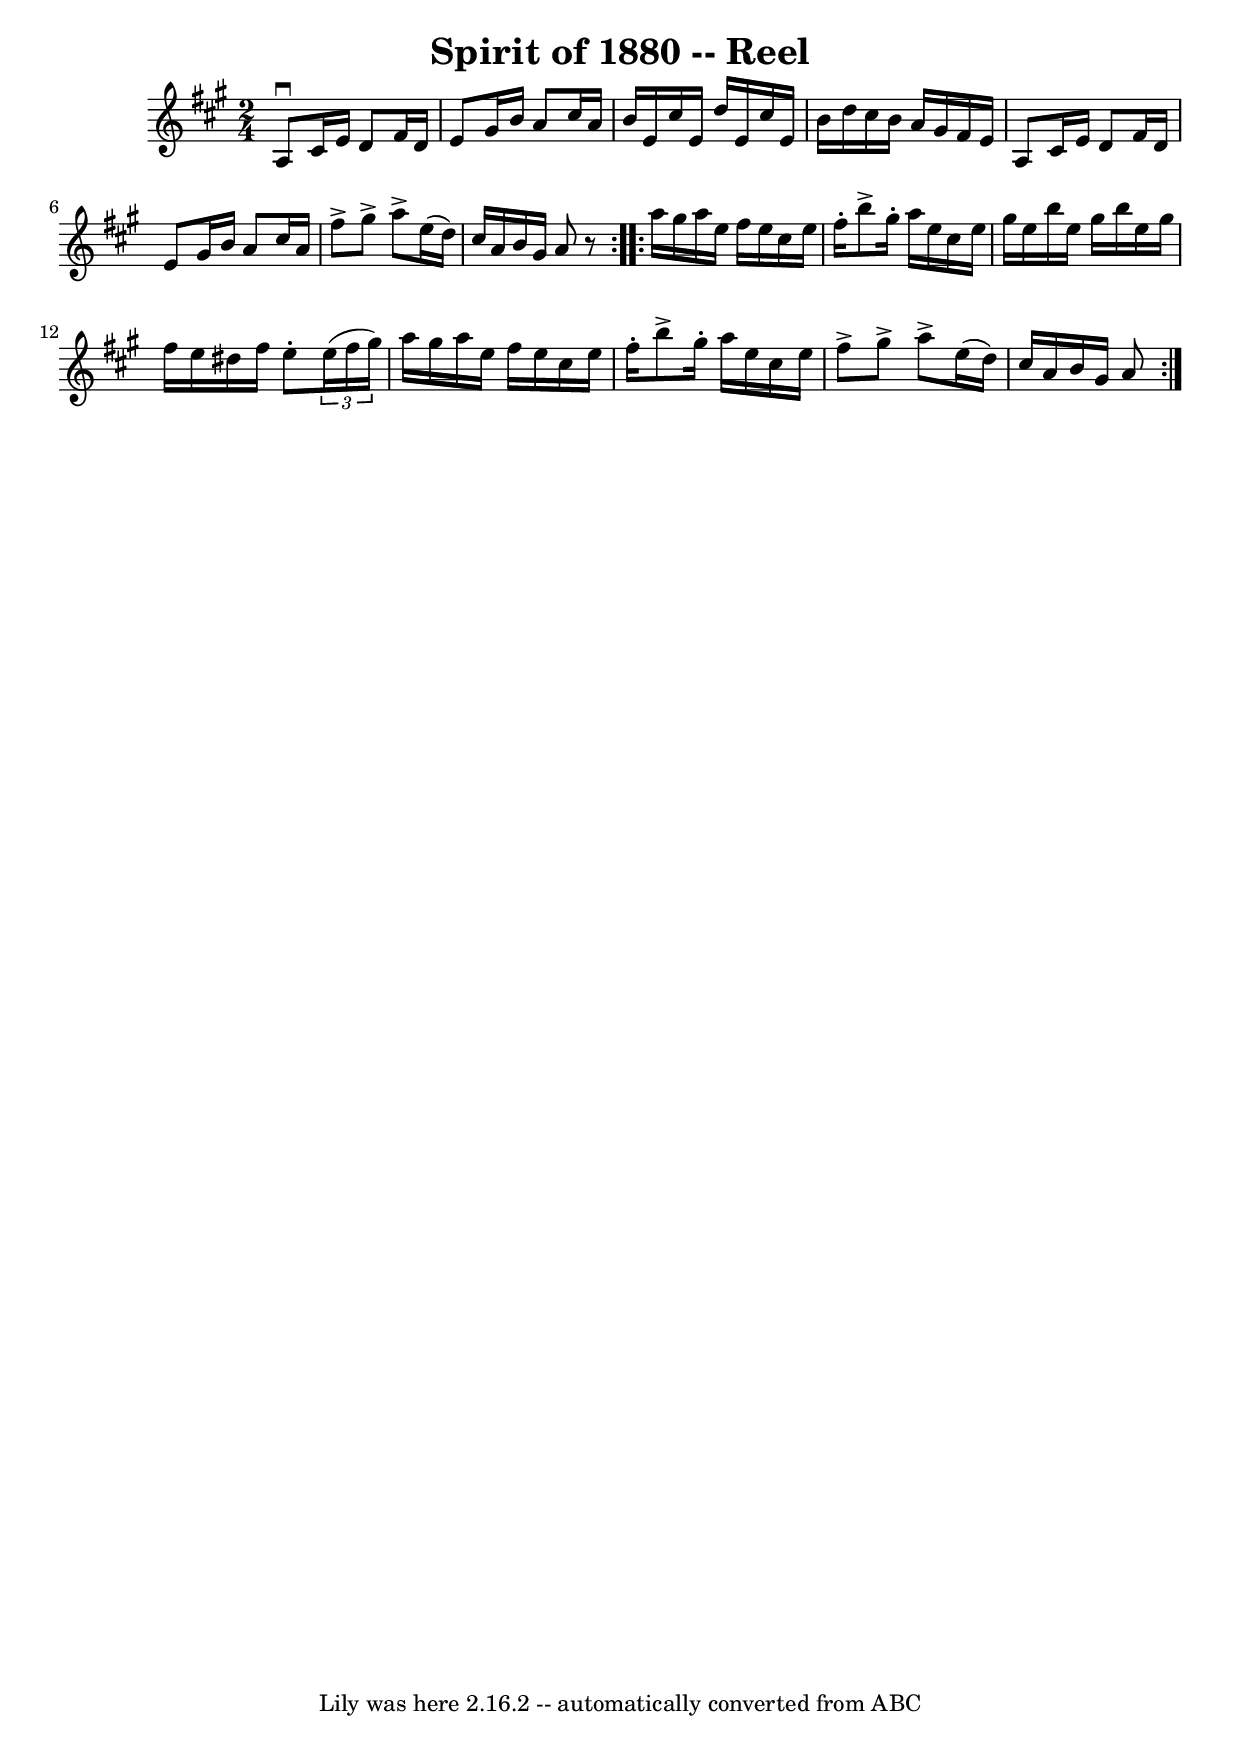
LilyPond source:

\version "2.16.2"
\include "Mammoth.ily"
\header {
  %% book = "Ryan's Mammoth Collection"
  crossRefNumber = "1"
  footnotes = "\\\\170"
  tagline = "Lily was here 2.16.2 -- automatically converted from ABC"
  title = "Spirit of 1880 -- Reel"

}
voicedefault =  {



  \repeat volta 2 {

    \time 2/4 
    \key a \major
    a8^\downbow cis'16 e'16 d'8 fis'16         d'16     |
    e'8 gis'16 b'16 a'8 cis''16 a'16    |
         b'16 e'16 cis''16 e'16 d''16 e'16 cis''16 e'16      |
    b'16 d''16 cis''16 b'16 a'16 gis'16 fis'16 e'16  |
    a8 cis'16 e'16 d'8 fis'16 d'16    |
    e'8      gis'16 b'16 a'8 cis''16 a'16     |
    fis''8^\accent        gis''8^\accent a''8^\accent e''16 (d''16)    |
    cis''16    
    a'16 b'16 gis'16 a'8    r8   
  } 
  \repeat volta 2 {
    a''16 gis''16       a''16 e''16 fis''16 e''16 cis''16 e''16     |
    fis''16-. b''8^\accent gis''16-. a''16 e''16 cis''16 e''16     |
    gis''16 e''16 b''16 e''16 gis''16 b''16 e''16         gis''16     |
    fis''16 e''16 dis''16 fis''16 e''8-.   
    \times 2/3 { e''16 (fis''16 gis''16)  	       }    |
    a''16         gis''16 a''16 e''16 fis''16 e''16 cis''16 e''16     |
         fis''16-. b''8^\accent gis''16-. a''16 e''16 cis''16 e''16      |
    fis''8^\accent gis''8^\accent a''8^\accent e''16 (d''16)   |
    cis''16 a'16 b'16 gis'16 a'8  
  }   

}

\score{
  <<

    \context Staff="default"
    {
      \voicedefault 
      
    }

  >>
  \layout {
    
  }
  \midi {
  }

}
